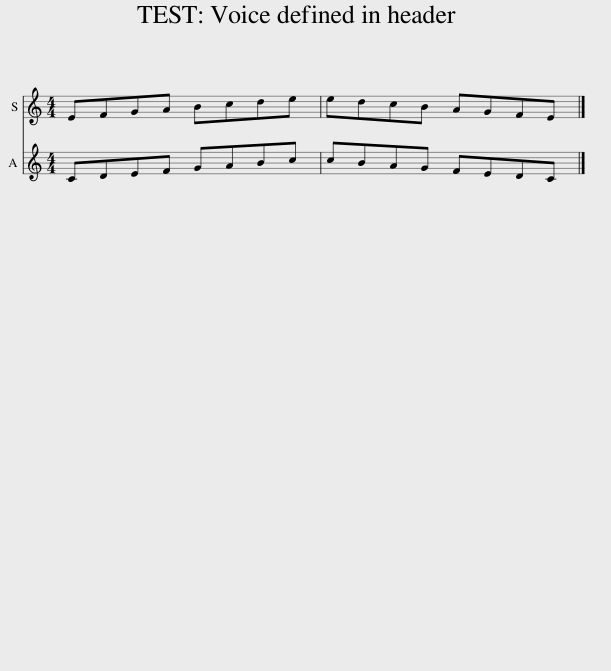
X:1
%%score 1 2
L:1/8
M:4/4
I:linebreak $
K:C
V:1 treble
V:2 treble
V:1
 EFGA Bcde | edcB AGFE |] %2
V:2
 CDEF GABc | cBAG FEDC |] %2
